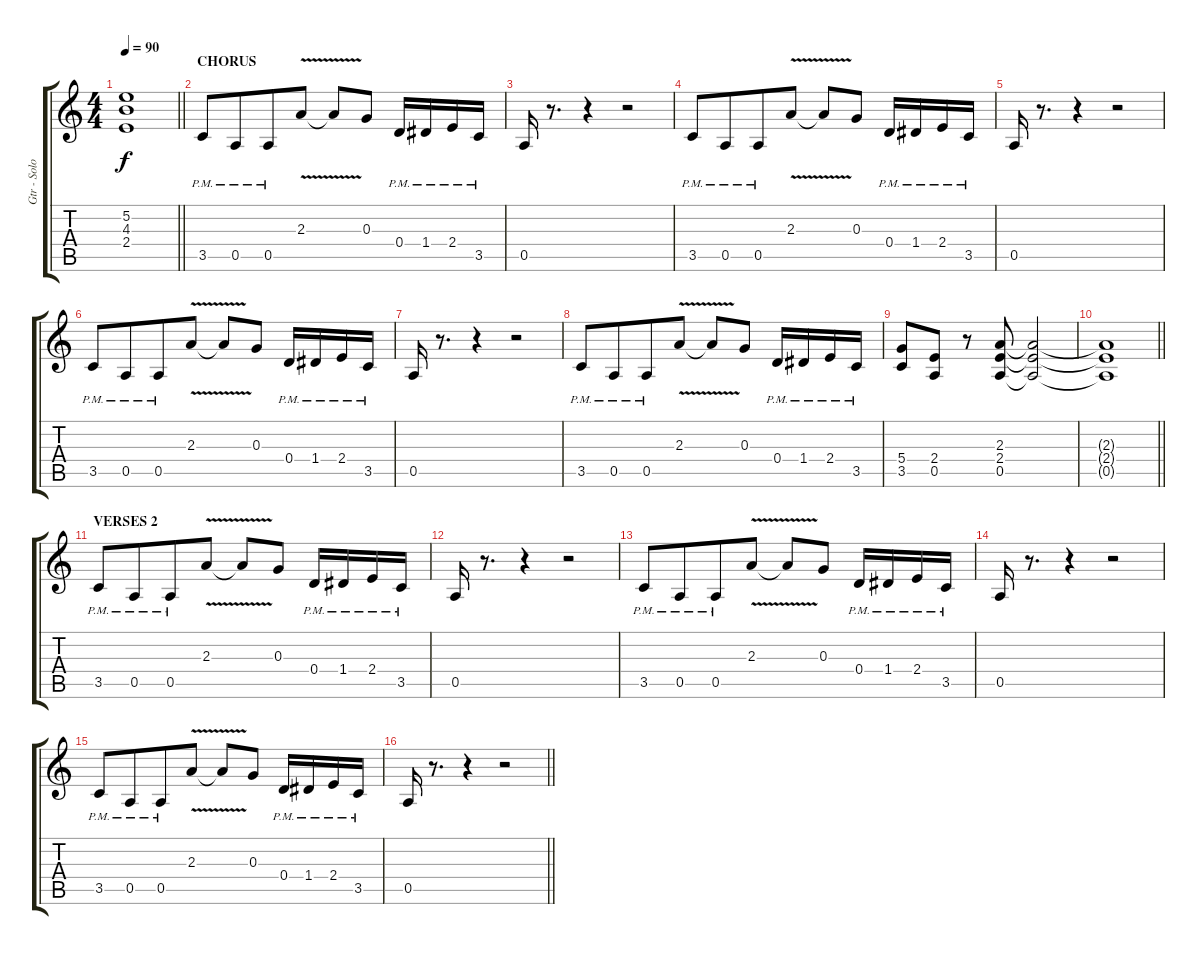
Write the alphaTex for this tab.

\track ("Gtr - Solo" "Gtr - Solo") {instrument overdrivenguitar}
\staff {score tabs}
\tuning (E4 B3 G3 D3 A2 E2) {hide}
\ts (4 4)
\tempo 90
\clef g2
\barLineRight lightlight
\ks c
(5.2 4.3 2.4).1{dy f} |
\section ("" "CHORUS")
3.5{pm}.8 0.5{pm}.8{beam merge} 0.5{pm}.8 2.3{v}.8 2.3{t}.8 0.3.8 0.4{pm}.16 1.4{pm}.16 2.4{pm}.16 3.5{pm}.16 |
0.5.16 r.8{d} r.4 r.2 |
3.5{pm}.8 0.5{pm}.8{beam merge} 0.5{pm}.8 2.3{v}.8 2.3{t}.8 0.3.8 0.4{pm}.16 1.4{pm}.16 2.4{pm}.16 3.5{pm}.16 |
0.5.16 r.8{d} r.4 r.2 |
3.5{pm}.8 0.5{pm}.8{beam merge} 0.5{pm}.8 2.3{v}.8 2.3{t}.8 0.3.8 0.4{pm}.16 1.4{pm}.16 2.4{pm}.16 3.5{pm}.16 |
0.5.16 r.8{d} r.4 r.2 |
3.5{pm}.8 0.5{pm}.8{beam merge} 0.5{pm}.8 2.3{v}.8 2.3{t}.8 0.3.8 0.4{pm}.16 1.4{pm}.16 2.4{pm}.16 3.5{pm}.16 |
(5.4 3.5).8 (2.4 0.5).8 r.8 (2.3 2.4 0.5).8 (2.3{t} 2.4{t} 0.5{t}).2 |
\barLineRight lightlight
(2.3{t} 2.4{t} 0.5{t}).1 |
\section ("" "VERSES 2")
3.5{pm}.8 0.5{pm}.8{beam merge} 0.5{pm}.8 2.3{v}.8 2.3{t}.8 0.3.8 0.4{pm}.16 1.4{pm}.16 2.4{pm}.16 3.5{pm}.16 |
0.5.16 r.8{d} r.4 r.2 |
3.5{pm}.8 0.5{pm}.8{beam merge} 0.5{pm}.8 2.3{v}.8 2.3{t}.8 0.3.8 0.4{pm}.16 1.4{pm}.16 2.4{pm}.16 3.5{pm}.16 |
0.5.16 r.8{d} r.4 r.2 |
3.5{pm}.8 0.5{pm}.8{beam merge} 0.5{pm}.8 2.3{v}.8 2.3{t}.8 0.3.8 0.4{pm}.16 1.4{pm}.16 2.4{pm}.16 3.5{pm}.16 |
\barLineRight lightlight
0.5.16 r.8{d} r.4 r.2
